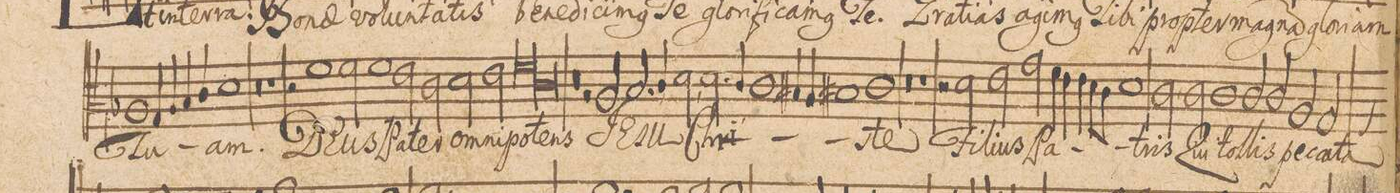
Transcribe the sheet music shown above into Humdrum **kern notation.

**kern	**text
*I"[Altus II]	*
*clefC3	*
*k[b-]	*
*met(C|)	*
*M2/1	*
1A/	Tu-
=17-	=17-
4G/	.
4A/	.
4B-/	.
4c/	.
1d\	-am.
=18-	=18-
0r	.
=19-	=19-
1r	.
2r	.
1f\	DE-
=20-	=20-
2f\	-US
1f\	Pa-
=21-	=21-
2e\	-ter
2c\	o-
2d\	-mni-
2e\	-po-
=22-	=22-
*lig	*
1f\	-tens
1c\	.
*Xlig	*
=23-	=23-
0r	.
=24-	=24-
2rA	.
2A/	JE-
2.B-/	.
4c/	.
=25-	=25-
2d,\	-SU
2.d\	Chri-
4c/	.
1c\	.
=26-	=26-
4Bn/	.
4A/	.
1Bn/	.
=27-	=27-
1c\	-ste
0r	.
=28-	=28-
1r	.
=29-	=29-
2r	.
2d\	Fi-
2e\	-li-
2g\	-us
=30-	=30-
4f\	Pa-
4e\	.
4e\	.
8d\L	.
8c\J	.
1d\	.
=31-	=31-
2c,\	-tris
2c\	Qui
1c\	tol-
=32-	=32-
2c/	-lis
2c/	pec-
2A/	-ca-
*custos:F	*
2G/	-ta
=33-	=33-
*-	*-
